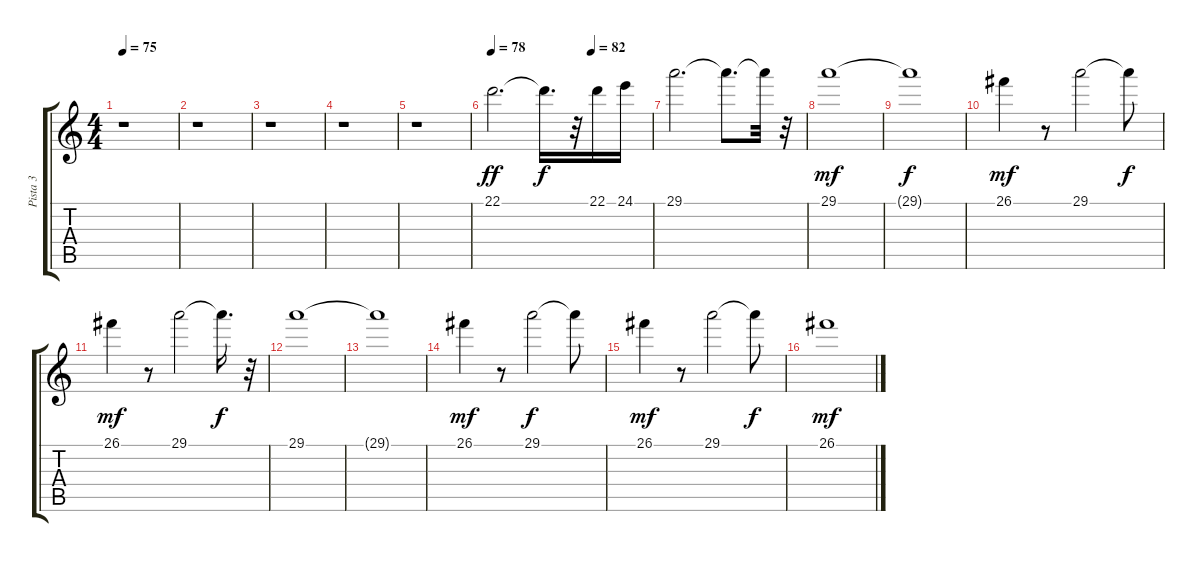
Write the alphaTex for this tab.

\track ("Pista 3" "Pista 3") {instrument synthstrings1}
\staff {score tabs}
\tuning (E4 B3 G3 D3 A2 E2) {hide}
\ts (4 4)
\tempo 75
\clef g2
\ks c
r.1{dy ff} |
r.1 |
r.1 |
r.1 |
r.1 |
\tempo 78
\tempo (82 0.625)
22.1.2{d} 22.1{t}.16{d dy f} r.32 22.1.16 24.1.16 |
29.1.2{d} 29.1{t}.8{d} 29.1{t}.32 r.32 |
29.1.1{dy mf} |
29.1{t}.1{dy f} |
26.1.4{dy mf} r.8 29.1.2 29.1{t}.8{dy f} |
26.1.4{dy mf} r.8 29.1.2 29.1{t}.16{d dy f} r.32 |
29.1.1 |
29.1{t}.1 |
26.1.4{dy mf} r.8 29.1.2{dy f} 29.1{t}.8 |
26.1.4{dy mf} r.8 29.1.2 29.1{t}.8{dy f} |
26.1.1{dy mf}
